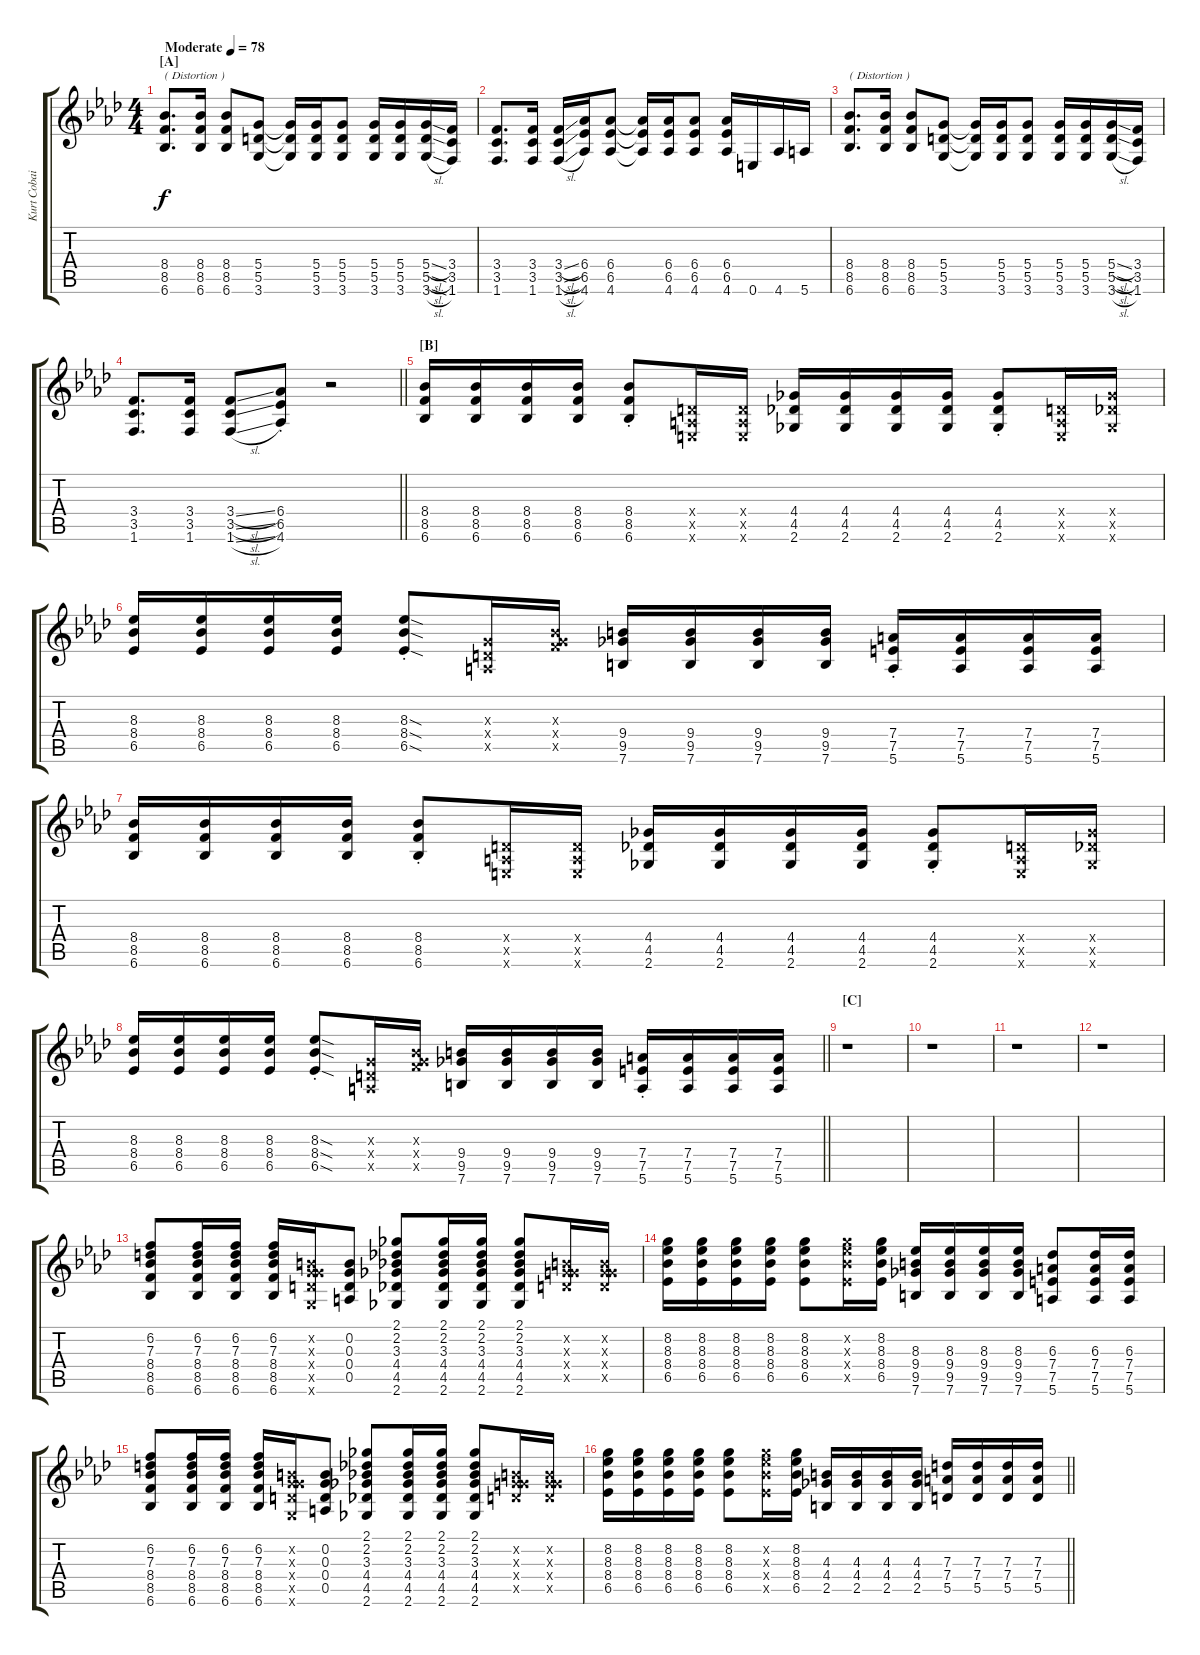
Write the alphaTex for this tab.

\track ("Kurt Cobain" "Kurt Cobai") {instrument distortionguitar}
\staff {score tabs}
\tuning (E4 B3 G3 D3 A2 E2) {hide}
\ts (4 4)
\section ("" "[A]")
\tempo (78 "Moderate")
\clef g2
\ks ab
(8.4 8.5 6.6).8{d txt "( Distortion )" dy f instrument distortionguitar} (8.4 8.5 6.6).16 (8.4 8.5 6.6).8 (5.4 5.5 3.6).8 (5.4{t} 5.5{t} 3.6{t}).16 (5.4 5.5 3.6).16 (5.4 5.5 3.6).8 (5.4 5.5 3.6).16 (5.4 5.5 3.6).16 (5.4{sl} 5.5{sl} 3.6{sl}).16 (3.4 3.5 1.6).16 |
(3.4 3.5 1.6).8{d} (3.4 3.5 1.6).16 (3.4{sl} 3.5{sl} 1.6{sl}).16 (6.4 6.5 4.6).16 (6.4 6.5 4.6).8 (6.4{t} 6.5{t} 4.6{t}).16 (6.4 6.5 4.6).16 (6.4 6.5 4.6).8 (6.4 6.5 4.6).16 0.6.16 4.6.16 5.6.16 |
(8.4 8.5 6.6).8{d txt "( Distortion )"} (8.4 8.5 6.6).16 (8.4 8.5 6.6).8 (5.4 5.5 3.6).8 (5.4{t} 5.5{t} 3.6{t}).16 (5.4 5.5 3.6).16 (5.4 5.5 3.6).8 (5.4 5.5 3.6).16 (5.4 5.5 3.6).16 (5.4{sl} 5.5{sl} 3.6{sl}).16 (3.4 3.5 1.6).16 |
\barLineRight lightlight
(3.4 3.5 1.6).8{d} (3.4 3.5 1.6).16 (3.4{sl} 3.5{sl} 1.6{sl}).8 (6.4{st} 6.5{st} 4.6{st}).8 r.2 |
\section ("" "[B]")
(8.4 8.5 6.6).16 (8.4 8.5 6.6).16 (8.4 8.5 6.6).16 (8.4 8.5 6.6).16 (8.4{st} 8.5{st} 6.6).8 (0.4{x} 0.5{x} 0.6{x}).16 (0.4{x} 0.5{x} 0.6{x}).16 (4.4 4.5 2.6).16 (4.4 4.5 2.6).16 (4.4 4.5 2.6).16 (4.4 4.5 2.6).16 (4.4{st} 4.5{st} 2.6{st}).8 (0.4{x} 0.5{x} 0.6{x}).16 (4.4{x} 4.5{x} 2.6{x}).16 |
(8.3 8.4 6.5).16 (8.3 8.4 6.5).16 (8.3 8.4 6.5).16 (8.3 8.4 6.5).16 (8.3{sod st} 8.4{sod st} 6.5{sod st}).8 (0.3{x} 0.4{x} 0.5{x}).16 (0.3{x} 8.4{x} 8.5{x}).16 (9.4 9.5 7.6).16 (9.4 9.5 7.6).16 (9.4 9.5 7.6).16 (9.4 9.5 7.6).16 (7.4{st} 7.5{st} 5.6{st}).16 (7.4 7.5 5.6).16 (7.4 7.5 5.6).16 (7.4 7.5 5.6).16 |
(8.4 8.5 6.6).16 (8.4 8.5 6.6).16 (8.4 8.5 6.6).16 (8.4 8.5 6.6).16 (8.4{st} 8.5{st} 6.6).8 (0.4{x} 0.5{x} 0.6{x}).16 (0.4{x} 0.5{x} 0.6{x}).16 (4.4 4.5 2.6).16 (4.4 4.5 2.6).16 (4.4 4.5 2.6).16 (4.4 4.5 2.6).16 (4.4{st} 4.5{st} 2.6{st}).8 (0.4{x} 0.5{x} 0.6{x}).16 (4.4{x} 4.5{x} 2.6{x}).16 |
\barLineRight lightlight
(8.3 8.4 6.5).16 (8.3 8.4 6.5).16 (8.3 8.4 6.5).16 (8.3 8.4 6.5).16 (8.3{sod st} 8.4{sod st} 6.5{sod st}).8 (0.3{x} 0.4{x} 0.5{x}).16 (0.3{x} 8.4{x} 8.5{x}).16 (9.4 9.5 7.6).16 (9.4 9.5 7.6).16 (9.4 9.5 7.6).16 (9.4 9.5 7.6).16 (7.4{st} 7.5{st} 5.6{st}).16 (7.4 7.5 5.6).16 (7.4 7.5 5.6).16 (7.4 7.5 5.6).16 |
\section ("" "[C]")
r.1 |
r.1 |
r.1 |
r.1 |
(6.2 7.3 8.4 8.5 6.6).8 (6.2 7.3 8.4 8.5 6.6).16 (6.2 7.3 8.4 8.5 6.6).16 (6.2 7.3 8.4 8.5 6.6).16 (0.2{x} 0.3{x} 5.4{x} 5.5{x} 3.6{x}).16 (0.2 0.3 0.4 0.5).8 (2.1 2.2 3.3 4.4 4.5 2.6).8 (2.1 2.2 3.3 4.4 4.5 2.6).16 (2.1 2.2 3.3 4.4 4.5 2.6).16 (2.1 2.2 3.3 4.4 4.5 2.6).8 (0.2{x} 0.3{x} 5.4{x} 5.5{x}).16 (0.2{x} 0.3{x} 5.4{x} 5.5{x}).16 |
(8.2 8.3 8.4 6.5).16 (8.2 8.3 8.4 6.5).16 (8.2 8.3 8.4 6.5).16 (8.2 8.3 8.4 6.5).16 (8.2 8.3 8.4 6.5).8 (8.2{x} 8.3{x} 8.4{x} 6.5{x}).16 (8.2 8.3 8.4 6.5).16 (8.3 9.4 9.5 7.6).16 (8.3 9.4 9.5 7.6).16 (8.3 9.4 9.5 7.6).16 (8.3 9.4 9.5 7.6).16 (6.3 7.4 7.5 5.6).8 (6.3 7.4 7.5 5.6).16 (6.3 7.4 7.5 5.6).16 |
(6.2 7.3 8.4 8.5 6.6).8 (6.2 7.3 8.4 8.5 6.6).16 (6.2 7.3 8.4 8.5 6.6).16 (6.2 7.3 8.4 8.5 6.6).16 (0.2{x} 0.3{x} 5.4{x} 5.5{x} 3.6{x}).16 (0.2 0.3 0.4 0.5).8 (2.1 2.2 3.3 4.4 4.5 2.6).8 (2.1 2.2 3.3 4.4 4.5 2.6).16 (2.1 2.2 3.3 4.4 4.5 2.6).16 (2.1 2.2 3.3 4.4 4.5 2.6).8 (0.2{x} 0.3{x} 5.4{x} 5.5{x}).16 (0.2{x} 0.3{x} 5.4{x} 5.5{x}).16 |
\barLineRight lightlight
(8.2 8.3 8.4 6.5).16 (8.2 8.3 8.4 6.5).16 (8.2 8.3 8.4 6.5).16 (8.2 8.3 8.4 6.5).16 (8.2 8.3 8.4 6.5).8 (8.2{x} 8.3{x} 8.4{x} 6.5{x}).16 (8.2 8.3 8.4 6.5).16 (4.3 4.4 2.5).16 (4.3 4.4 2.5).16 (4.3 4.4 2.5).16 (4.3 4.4 2.5).16 (7.3 7.4 5.5).16 (7.3 7.4 5.5).16 (7.3 7.4 5.5).16 (7.3 7.4 5.5).16
